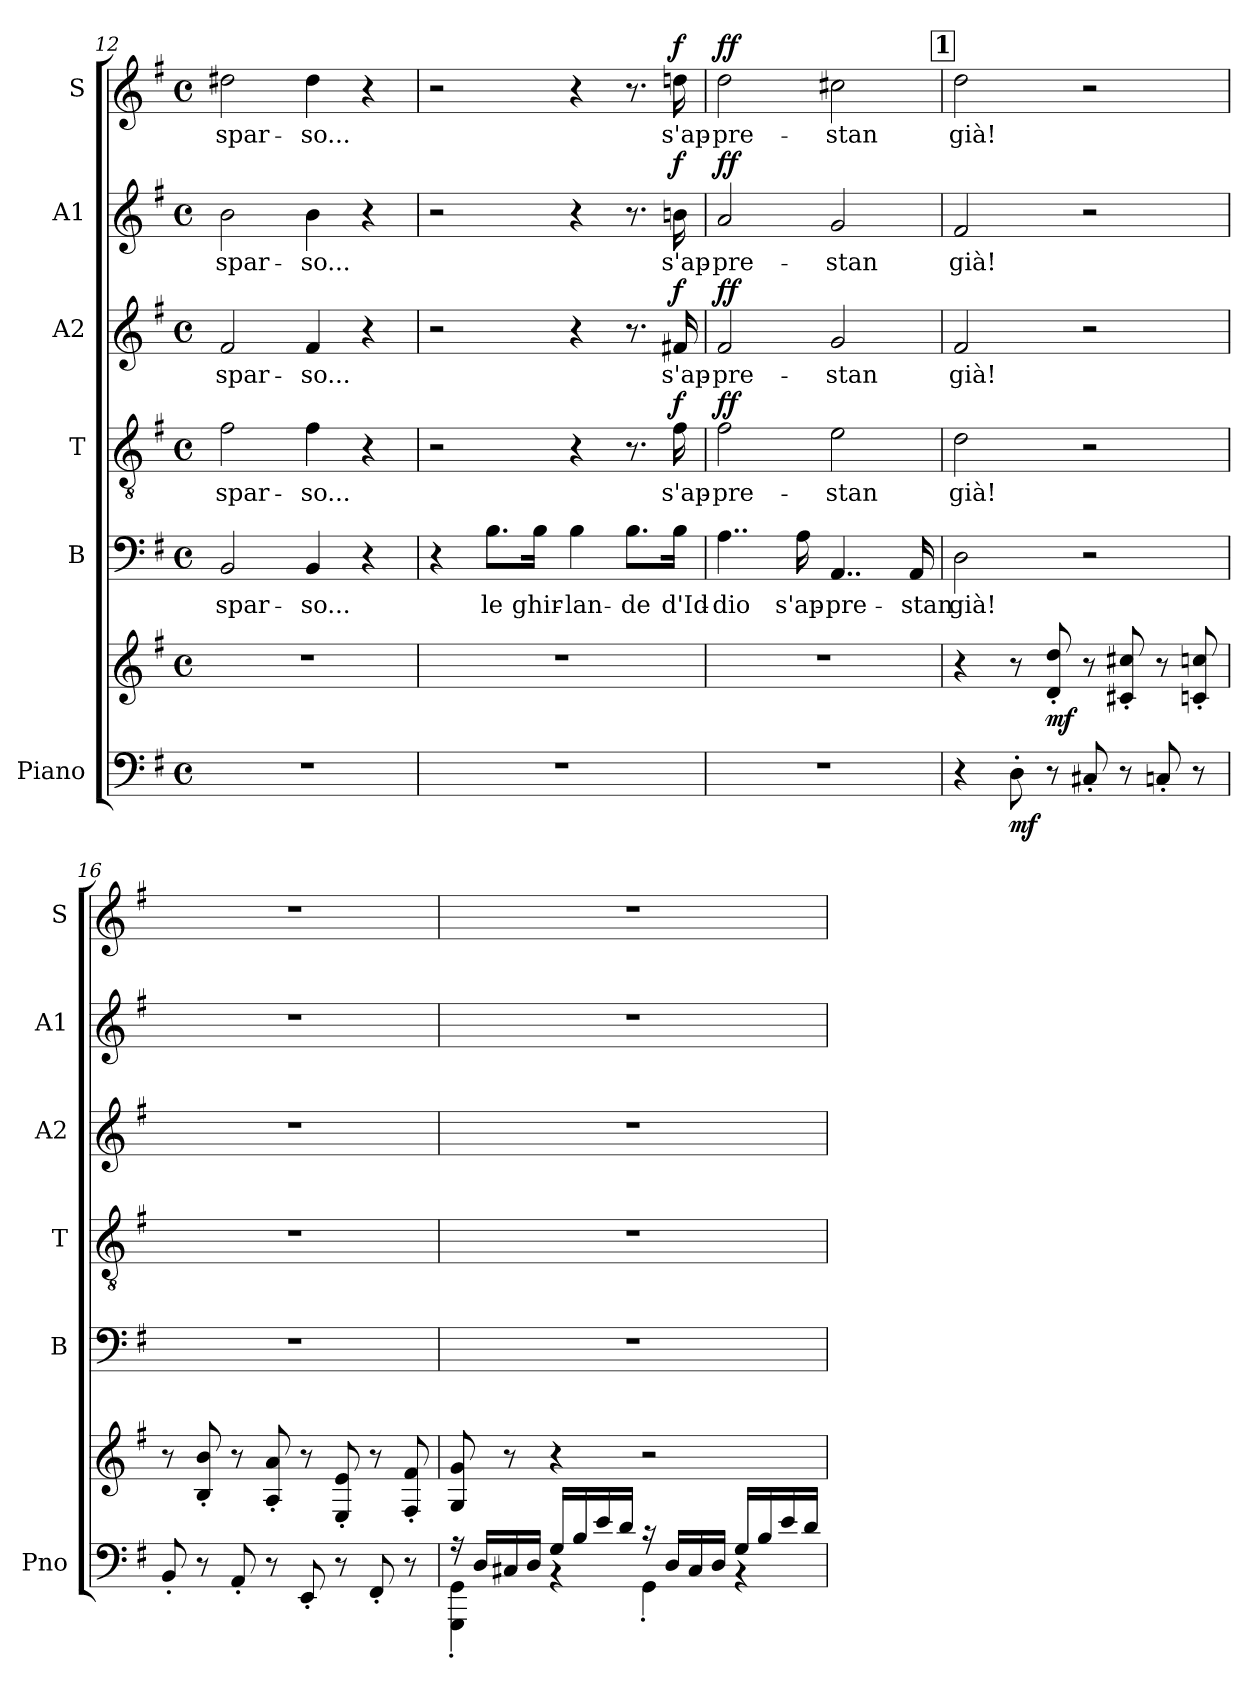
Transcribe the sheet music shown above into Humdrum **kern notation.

**kern	**kern	**dynam	**kern	**text	**kern	**text	**dynam	**kern	**text	**dynam	**kern	**text	**dynam	**kern	**text	**dynam
*part6	*part6	*part6	*part5	*part5	*part4	*part4	*part4	*part3	*part3	*part3	*part2	*part2	*part2	*part1	*part1	*part1
*staff7	*staff6	*staff6/7	*staff5	*staff5	*staff4	*staff4	*staff4	*staff3	*staff3	*staff3	*staff2	*staff2	*staff2	*staff1	*staff1	*staff1
*I"Piano	*	*	*I"B	*	*I"T	*	*	*I"A2	*	*	*I"A1	*	*	*I"S	*	*
*I'Pno	*	*	*I'B	*	*I'T	*	*	*I'A2	*	*	*I'A1	*	*	*I'S	*	*
*clefF4	*clefG2	*	*clefF4	*	*clefGv2	*	*	*clefG2	*	*	*clefG2	*	*	*clefG2	*	*
*k[f#]	*k[f#]	*	*k[f#]	*	*k[f#]	*	*	*k[f#]	*	*	*k[f#]	*	*	*k[f#]	*	*
*M4/4	*M4/4	*	*M4/4	*	*M4/4	*	*	*M4/4	*	*	*M4/4	*	*	*M4/4	*	*
*met(c)	*met(c)	*	*met(c)	*	*met(c)	*	*	*met(c)	*	*	*met(c)	*	*	*met(c)	*	*
=12	=12	=12	=12	=12	=12	=12	=12	=12	=12	=12	=12	=12	=12	=12	=12	=12
1r	1r	.	2BB/	spar-	2f#\	spar-	.	2f#/	spar-	.	2b\	spar-	.	2dd#X\	spar-	.
.	.	.	4BB/	-so...	4f#\	-so...	.	4f#/	-so...	.	4b\	-so...	.	4dd#\	-so...	.
.	.	.	4r	.	4r	.	.	4r	.	.	4r	.	.	4r	.	.
!!LO:LB:g=z
=13	=13	=13	=13	=13	=13	=13	=13	=13	=13	=13	=13	=13	=13	=13	=13	=13
1r	1r	.	4r	.	2r	.	.	2r	.	.	2r	.	.	2r	.	.
.	.	.	8.B\L	le	.	.	.	.	.	.	.	.	.	.	.	.
.	.	.	16B\Jk	ghir-	.	.	.	.	.	.	.	.	.	.	.	.
.	.	.	4B\	-lan-	4r	.	.	4r	.	.	4r	.	.	4r	.	.
.	.	.	8.B\L	-de	8.r	.	.	8.r	.	.	8.r	.	.	8.r	.	.
!	!	!	!	!	!	!	!LO:DY:a	!	!	!LO:DY:a	!	!	!LO:DY:a	!	!	!LO:DY:a
.	.	.	16B\Jk	d'Id-	16f#\	s'ap-	f	16f#X/	s'ap-	f	16bn\	s'ap-	f	16ddn\	s'ap-	f
=14	=14	=14	=14	=14	=14	=14	=14	=14	=14	=14	=14	=14	=14	=14	=14	=14
!	!	!	!	!	!	!	!LO:DY:a	!	!	!LO:DY:a	!	!	!LO:DY:a	!	!	!LO:DY:a
1r	1r	.	4..A\	-dio	2f#\	-pre-	ff	2f#/	-pre-	ff	2a/	-pre-	ff	2dd\	-pre-	ff
.	.	.	16A\	s'ap-	.	.	.	.	.	.	.	.	.	.	.	.
.	.	.	4..AA/	-pre-	2e\	-stan	.	2g/	-stan	.	2g/	-stan	.	2cc#X\	-stan	.
.	.	.	16AA/	-stan	.	.	.	.	.	.	.	.	.	.	.	.
!!LO:REH:place=s1:a:B:fs=14:t=1
=15	=15	=15	=15	=15	=15	=15	=15	=15	=15	=15	=15	=15	=15	=15	=15	=15
4r	4r	.	2D\	già!	2d\	già!	.	2f#/	già!	.	2f#/	già!	.	2dd\	già!	.
!	!	!LO:DY:b=2	!	!	!	!	!	!	!	!	!	!	!	!	!	!
8D'\	8r	mf	.	.	.	.	.	.	.	.	.	.	.	.	.	.
!	!	!LO:DY:b	!	!	!	!	!	!	!	!	!	!	!	!	!	!
8r	8d/' 8dd/'	mf	.	.	.	.	.	.	.	.	.	.	.	.	.	.
8C#X'/	8r	.	2r	.	2r	.	.	2r	.	.	2r	.	.	2r	.	.
8r	8c#X/' 8cc#X/'	.	.	.	.	.	.	.	.	.	.	.	.	.	.	.
8Cn'/	8r	.	.	.	.	.	.	.	.	.	.	.	.	.	.	.
8r	8cn/' 8ccn/'	.	.	.	.	.	.	.	.	.	.	.	.	.	.	.
=16	=16	=16	=16	=16	=16	=16	=16	=16	=16	=16	=16	=16	=16	=16	=16	=16
8BB'/	8r	.	1r	.	1r	.	.	1r	.	.	1r	.	.	1r	.	.
8r	8B/' 8b/'	.	.	.	.	.	.	.	.	.	.	.	.	.	.	.
8AA'/	8r	.	.	.	.	.	.	.	.	.	.	.	.	.	.	.
8r	8A/' 8a/'	.	.	.	.	.	.	.	.	.	.	.	.	.	.	.
8EE'/	8r	.	.	.	.	.	.	.	.	.	.	.	.	.	.	.
8r	8E/' 8e/'	.	.	.	.	.	.	.	.	.	.	.	.	.	.	.
8FF#'/	8r	.	.	.	.	.	.	.	.	.	.	.	.	.	.	.
8r	8F#/' 8f#/'	.	.	.	.	.	.	.	.	.	.	.	.	.	.	.
!!LO:PB:g=z
=17	=17	=17	=17	=17	=17	=17	=17	=17	=17	=17	=17	=17	=17	=17	=17	=17
*^	*	*	*	*	*	*	*	*	*	*	*	*	*	*	*	*
16r	4GGG\' 4GG\'	8G/ 8g/	.	1r	.	1r	.	.	1r	.	.	1r	.	.	1r	.	.
16D/LL	.	.	.	.	.	.	.	.	.	.	.	.	.	.	.	.	.
16C#X/	.	8r	.	.	.	.	.	.	.	.	.	.	.	.	.	.	.
16D/JJ	.	.	.	.	.	.	.	.	.	.	.	.	.	.	.	.	.
16G/LL	4rBB	4r	.	.	.	.	.	.	.	.	.	.	.	.	.	.	.
16B/	.	.	.	.	.	.	.	.	.	.	.	.	.	.	.	.	.
16e/	.	.	.	.	.	.	.	.	.	.	.	.	.	.	.	.	.
16d/JJ	.	.	.	.	.	.	.	.	.	.	.	.	.	.	.	.	.
16r	4GG'\	2r	.	.	.	.	.	.	.	.	.	.	.	.	.	.	.
16D/LL	.	.	.	.	.	.	.	.	.	.	.	.	.	.	.	.	.
16C#/	.	.	.	.	.	.	.	.	.	.	.	.	.	.	.	.	.
16D/JJ	.	.	.	.	.	.	.	.	.	.	.	.	.	.	.	.	.
16G/LL	4rBB	.	.	.	.	.	.	.	.	.	.	.	.	.	.	.	.
16B/	.	.	.	.	.	.	.	.	.	.	.	.	.	.	.	.	.
16e/	.	.	.	.	.	.	.	.	.	.	.	.	.	.	.	.	.
16d/JJ	.	.	.	.	.	.	.	.	.	.	.	.	.	.	.	.	.
*v	*v	*	*	*	*	*	*	*	*	*	*	*	*	*	*	*	*
=	=	=	=	=	=	=	=	=	=	=	=	=	=	=	=	=
*-	*-	*-	*-	*-	*-	*-	*-	*-	*-	*-	*-	*-	*-	*-	*-	*-
